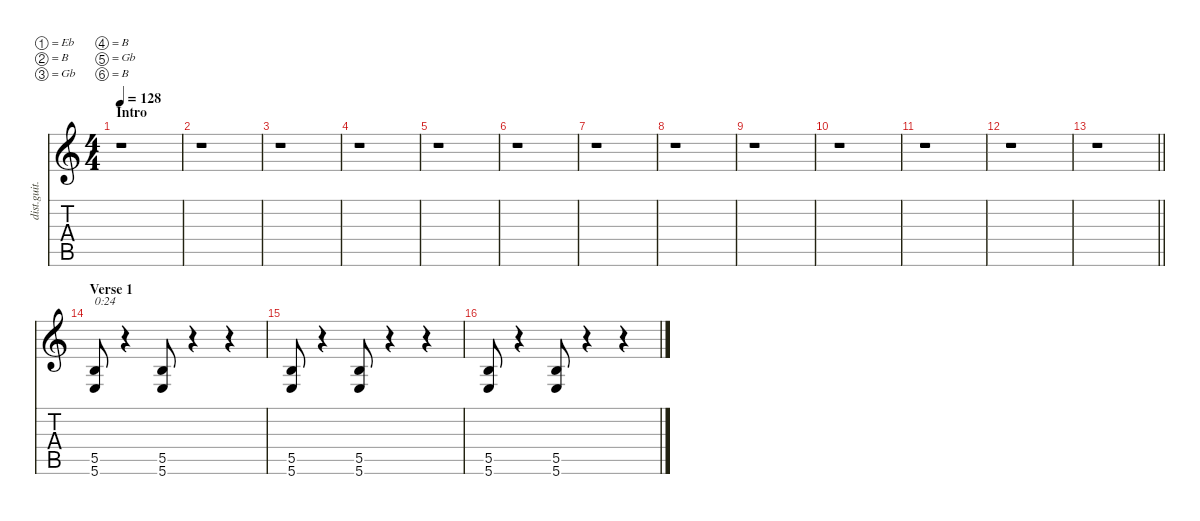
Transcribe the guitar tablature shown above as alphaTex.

\defaultSystemsLayout 4
\hideDynamics
\bracketExtendMode nobrackets
\otherSystemsTrackNameOrientation horizontal
\track ("Devin Townsend" "dist.guit.") {instrument distortionguitar}
\staff {score tabs}
\tuning (Eb4 B3 Gb3 B2 Gb2 B1)
\ts (4 4)
\section ("" "Intro")
\tempo 128
\clef g2
\ks c
r.1{dy f instrument distortionguitar beam Down} |
r.1{beam Down} |
r.1{beam Down} |
r.1{beam Down} |
r.1{beam Down} |
r.1{beam Down} |
r.1{beam Down} |
r.1{beam Down} |
r.1{beam Down} |
r.1{beam Down} |
r.1{beam Down} |
r.1{beam Down} |
\barLineRight lightlight
r.1{beam Down} |
\section ("" "Verse 1")
(5.5 5.6).8{txt "0:24" beam Up} r.4{beam Up} (5.5 5.6).8{beam Up} r.4{beam Up} r.4{beam Up} |
(5.5 5.6).8{beam Up} r.4{beam Up} (5.5 5.6).8{beam Up} r.4{beam Up} r.4{beam Up} |
(5.5 5.6).8{beam Up} r.4{beam Up} (5.5 5.6).8{beam Up} r.4{beam Up} r.4{beam Up}
